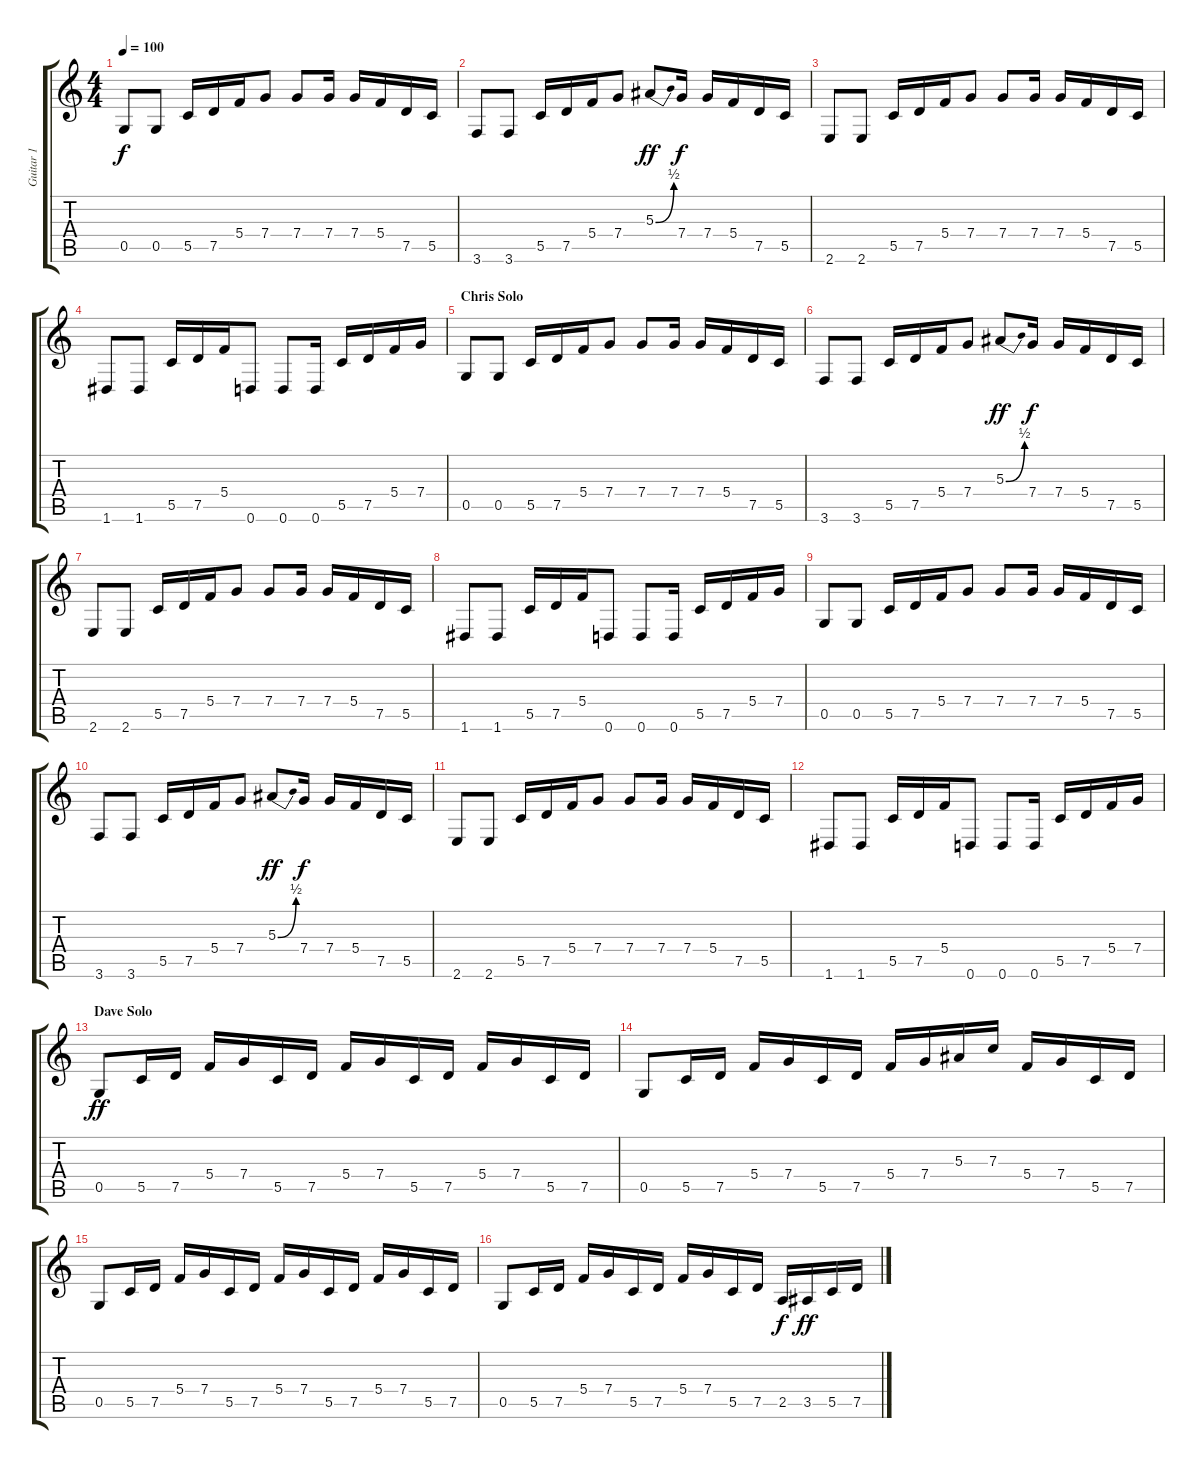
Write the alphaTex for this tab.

\track ("Guitar 1" "Guitar 1") {instrument overdrivenguitar}
\staff {score tabs}
\tuning (D4 A3 F3 C3 G2 D2) {hide}
\ts (4 4)
\tempo 100
\clef g2
\ks c
0.5.8{dy f} 0.5.8 5.5.16 7.5.16 5.4.16 7.4.8 7.4.8 7.4.16 7.4.16 5.4.16 7.5.16 5.5.16 |
3.6.8 3.6.8 5.5.16 7.5.16 5.4.16 7.4.8 5.3{be (bend 0 0 60 2)}.8{dy ff} 7.4.16{dy f} 7.4.16 5.4.16 7.5.16 5.5.16 |
2.6.8 2.6.8 5.5.16 7.5.16 5.4.16 7.4.8 7.4.8 7.4.16 7.4.16 5.4.16 7.5.16 5.5.16 |
1.6.8 1.6.8 5.5.16 7.5.16 5.4.16 0.6.8 0.6.8 0.6.16 5.5.16 7.5.16 5.4.16 7.4.16 |
\section ("" "Chris Solo")
0.5.8 0.5.8 5.5.16 7.5.16 5.4.16 7.4.8 7.4.8 7.4.16 7.4.16 5.4.16 7.5.16 5.5.16 |
3.6.8 3.6.8 5.5.16 7.5.16 5.4.16 7.4.8 5.3{be (bend 0 0 60 2)}.8{dy ff} 7.4.16{dy f} 7.4.16 5.4.16 7.5.16 5.5.16 |
2.6.8 2.6.8 5.5.16 7.5.16 5.4.16 7.4.8 7.4.8 7.4.16 7.4.16 5.4.16 7.5.16 5.5.16 |
1.6.8 1.6.8 5.5.16 7.5.16 5.4.16 0.6.8 0.6.8 0.6.16 5.5.16 7.5.16 5.4.16 7.4.16 |
0.5.8 0.5.8 5.5.16 7.5.16 5.4.16 7.4.8 7.4.8 7.4.16 7.4.16 5.4.16 7.5.16 5.5.16 |
3.6.8 3.6.8 5.5.16 7.5.16 5.4.16 7.4.8 5.3{be (bend 0 0 60 2)}.8{dy ff} 7.4.16{dy f} 7.4.16 5.4.16 7.5.16 5.5.16 |
2.6.8 2.6.8 5.5.16 7.5.16 5.4.16 7.4.8 7.4.8 7.4.16 7.4.16 5.4.16 7.5.16 5.5.16 |
1.6.8 1.6.8 5.5.16 7.5.16 5.4.16 0.6.8 0.6.8 0.6.16 5.5.16 7.5.16 5.4.16 7.4.16 |
\section ("" "Dave Solo")
0.5.8{dy ff} 5.5.16 7.5.16 5.4.16 7.4.16 5.5.16 7.5.16 5.4.16 7.4.16 5.5.16 7.5.16 5.4.16 7.4.16 5.5.16 7.5.16 |
0.5.8 5.5.16 7.5.16 5.4.16 7.4.16 5.5.16 7.5.16 5.4.16 7.4.16 5.3.16 7.3.16 5.4.16 7.4.16 5.5.16 7.5.16 |
0.5.8 5.5.16 7.5.16 5.4.16 7.4.16 5.5.16 7.5.16 5.4.16 7.4.16 5.5.16 7.5.16 5.4.16 7.4.16 5.5.16 7.5.16 |
0.5.8 5.5.16 7.5.16 5.4.16 7.4.16 5.5.16 7.5.16 5.4.16 7.4.16 5.5.16 7.5.16 2.5.16{dy f} 3.5.16{dy ff} 5.5.16 7.5.16
